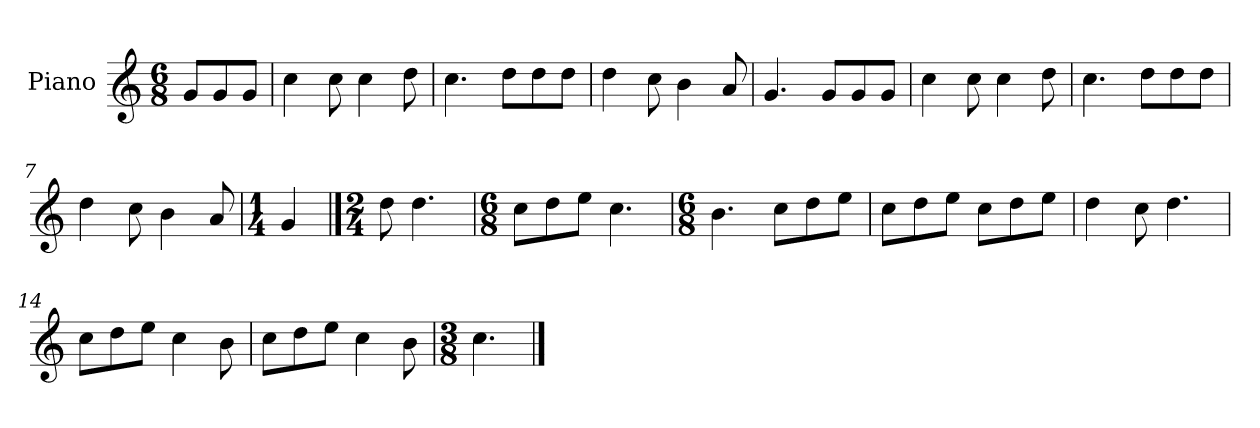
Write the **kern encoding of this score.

**kern
*part1
*staff1
*I"Piano
*I'Pno.
*clefG2
*k[]
*M6/8
=
8g/L
8g/
8g/J
=1
4cc\
8cc\
4cc\
8dd\
=2
4.cc\
8dd\L
8dd\
8dd\J
=3
4dd\
8cc\
4b\
8a/
=4
4.g/
8g/L
8g/
8g/J
=5
4cc\
8cc\
4cc\
8dd\
=6
4.cc\
8dd\L
8dd\
8dd\J
=7
4dd\
8cc\
4b\
8a/
=8
*M1/4
4g/
!!LO:LB:g=z
==9
*M2/4
8dd\
4.dd\
=10
*M6/8
8cc\L
8dd\
8ee\J
4.cc\
=11
*M6/8
4.b\
8cc\L
8dd\
8ee\J
=12
8cc\L
8dd\
8ee\J
8cc\L
8dd\
8ee\J
=13
4dd\
8cc\
4.dd\
=14
8cc\L
8dd\
8ee\J
4cc\
8b\
=15
8cc\L
8dd\
8ee\J
4cc\
8b\
=16
*M3/8
4.cc\
==
*-
